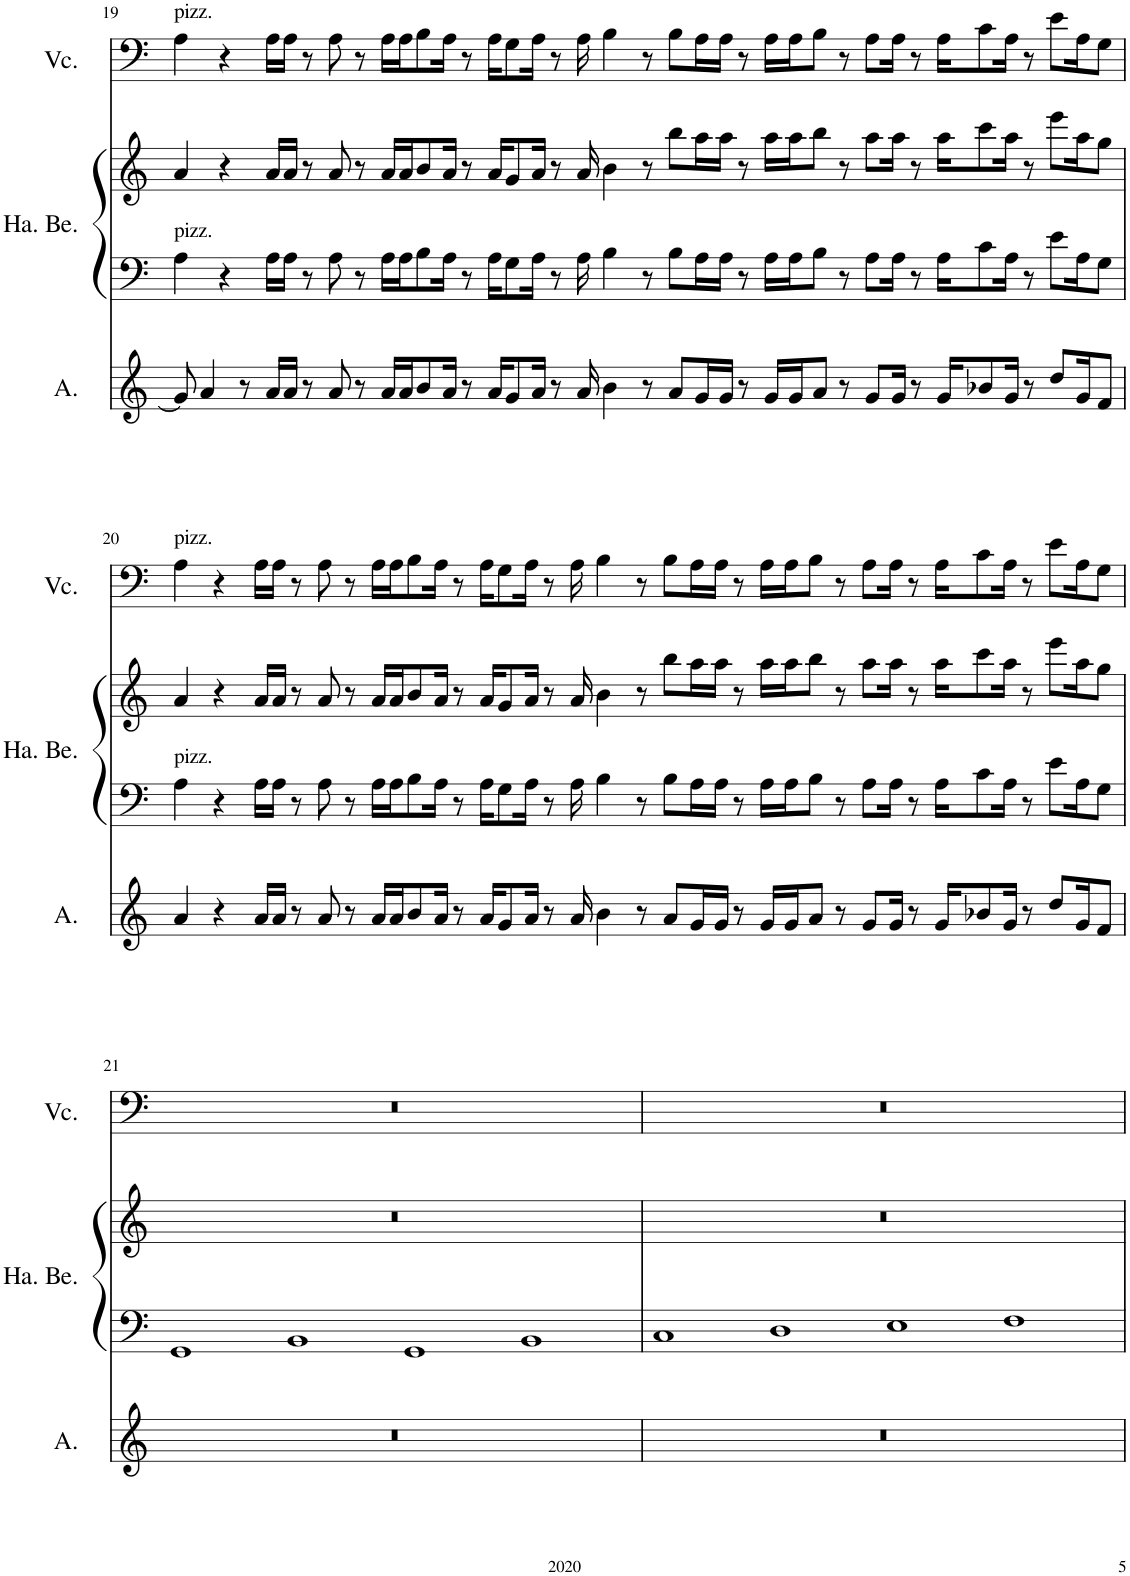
**kern	**kern	**kern	**kern
*part3	*part2	*part2	*part1
*staff4	*staff3	*staff2	*staff1
*I"Alto	*I"Hand Bells	*	*I"Violoncello
*I'A.	*I'Ha. Be.	*	*I'Vc.
!!LO:PB:g=z
*clefG2	*clefF4	*clefG2	*clefF4
*k[]	*k[]	*k[]	*k[]
*M16/4	*M16/4	*M16/4	*M16/4
=19	=19	=19	=19
!	!	!	!LO:TX:a:t=pizz.
!	!LO:TX:a:t=pizz.	!	!
8g/]	4A\	4a/	4A\
4a/	.	.	.
.	4r	4r	4r
8r	.	.	.
16a/LL	16A\LL	16a/LL	16A\LL
16a/JJ	16A\JJ	16a/JJ	16A\JJ
8r	8r	8r	8r
8a/	8A\	8a/	8A\
8r	8r	8r	8r
16a/LL	16A\LL	16a/LL	16A\LL
16a/J	16A\J	16a/J	16A\J
8b/	8B\	8b/	8B\
16a/Jk	16A\Jk	16a/Jk	16A\Jk
8r	8r	8r	8r
16a/KL	16A\KL	16a/KL	16A\KL
8g/	8G\	8g/	8G\
16a/Jk	16A\Jk	16a/Jk	16A\Jk
8r	8r	8r	8r
16a/	16A\	16a/	16A\
4b\	4B\	4b\	4B\
8r	8r	8r	8r
8a/L	8B\L	8bb\L	8B\L
16g/L	16A\L	16aa\L	16A\L
16g/JJ	16A\JJ	16aa\JJ	16A\JJ
8r	8r	8r	8r
16g/LL	16A\LL	16aa\LL	16A\LL
16g/J	16A\J	16aa\J	16A\J
8a/J	8B\J	8bb\J	8B\J
8r	8r	8r	8r
8g/L	8A\L	8aa\L	8A\L
16g/Jk	16A\Jk	16aa\Jk	16A\Jk
8r	8r	8r	8r
16g/KL	16A\KL	16aa\KL	16A\KL
8b-X/	8c\	8ccc\	8c\
16g/Jk	16A\Jk	16aa\Jk	16A\Jk
8r	8r	8r	8r
8dd/L	8e\L	8eee\L	8e\L
16g/K	16A\K	16aa\K	16A\K
8f/J	8G\J	8gg\J	8G\J
!!LO:LB:g=z
=20	=20	=20	=20
!	!	!	!LO:TX:a:t=pizz.
!	!LO:TX:a:t=pizz.	!	!
4a/	4A\	4a/	4A\
4r	4r	4r	4r
16a/LL	16A\LL	16a/LL	16A\LL
16a/JJ	16A\JJ	16a/JJ	16A\JJ
8r	8r	8r	8r
8a/	8A\	8a/	8A\
8r	8r	8r	8r
16a/LL	16A\LL	16a/LL	16A\LL
16a/J	16A\J	16a/J	16A\J
8b/	8B\	8b/	8B\
16a/Jk	16A\Jk	16a/Jk	16A\Jk
8r	8r	8r	8r
16a/KL	16A\KL	16a/KL	16A\KL
8g/	8G\	8g/	8G\
16a/Jk	16A\Jk	16a/Jk	16A\Jk
8r	8r	8r	8r
16a/	16A\	16a/	16A\
4b\	4B\	4b\	4B\
8r	8r	8r	8r
8a/L	8B\L	8bb\L	8B\L
16g/L	16A\L	16aa\L	16A\L
16g/JJ	16A\JJ	16aa\JJ	16A\JJ
8r	8r	8r	8r
16g/LL	16A\LL	16aa\LL	16A\LL
16g/J	16A\J	16aa\J	16A\J
8a/J	8B\J	8bb\J	8B\J
8r	8r	8r	8r
8g/L	8A\L	8aa\L	8A\L
16g/Jk	16A\Jk	16aa\Jk	16A\Jk
8r	8r	8r	8r
16g/KL	16A\KL	16aa\KL	16A\KL
8b-X/	8c\	8ccc\	8c\
16g/Jk	16A\Jk	16aa\Jk	16A\Jk
8r	8r	8r	8r
8dd/L	8e\L	8eee\L	8e\L
16g/K	16A\K	16aa\K	16A\K
8f/J	8G\J	8gg\J	8G\J
!!LO:LB:g=z
=21	=21	=21	=21
00r	1GG	00r	00r
.	1BB	.	.
.	1GG	.	.
.	1BB	.	.
=22	=22	=22	=22
00r	1C	00r	00r
.	1D	.	.
.	1E	.	.
.	1F	.	.
=	=	=	=
*-	*-	*-	*-
